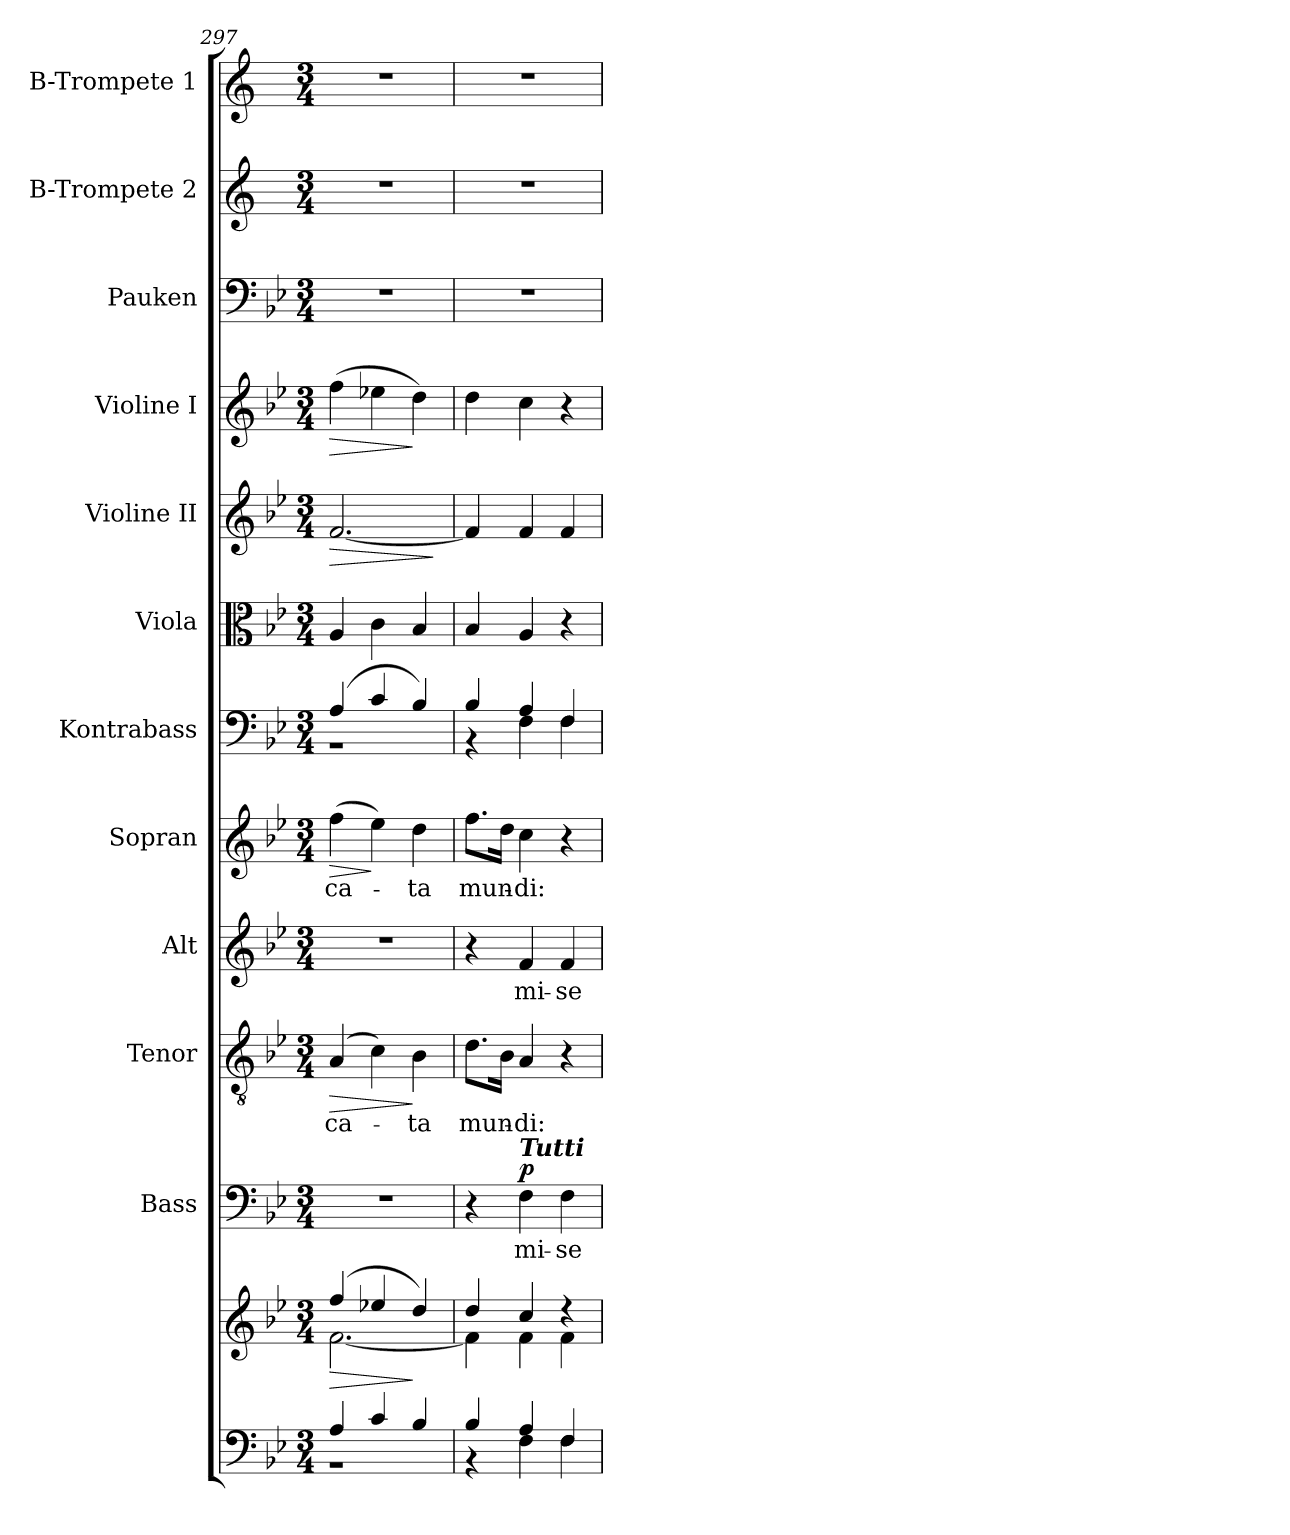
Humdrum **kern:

**kern	**kern	**dynam	**kern	**text	**dynam	**kern	**text	**dynam	**kern	**text	**kern	**text	**dynam	**kern	**kern	**kern	**dynam	**kern	**dynam	**kern	**kern	**kern
*part12	*part12	*part12	*part11	*part11	*part11	*part10	*part10	*part10	*part9	*part9	*part8	*part8	*part8	*part7	*part6	*part5	*part5	*part4	*part4	*part3	*part2	*part1
*staff13	*staff12	*staff12/13	*staff11	*staff11	*staff11	*staff10	*staff10	*staff10	*staff9	*staff9	*staff8	*staff8	*staff8	*staff7	*staff6	*staff5	*staff5	*staff4	*staff4	*staff3	*staff2	*staff1
*	*	*	*I"Bass	*	*	*I"Tenor	*	*	*I"Alt	*	*I"Sopran	*	*	*I"Kontrabass	*I"Viola	*I"Violine II	*	*I"Violine I	*	*I"Pauken	*I"B-Trompete 2	*I"B-Trompete 1
*	*	*	*I'B.	*	*	*I'T.	*	*	*I'A.	*	*I'S.	*	*	*I'Kb.	*I'Vla.	*I'Vl. II	*	*I'Vl. I	*	*I'Pk.	*I'B Trp. 2	*I'B Trp. 1
*clefF4	*clefG2	*	*clefF4	*	*	*clefGv2	*	*	*clefG2	*	*clefG2	*	*	*clefF4	*clefC3	*clefG2	*	*clefG2	*	*clefF4	*clefG2	*clefG2
*	*	*	*	*	*	*	*	*	*	*	*	*	*	*ITrd7c12	*	*	*	*	*	*	*ITrd1c2	*ITrd1c2
*k[b-e-]	*k[b-e-]	*	*k[b-e-]	*	*	*k[b-e-]	*	*	*k[b-e-]	*	*k[b-e-]	*	*	*k[b-e-]	*k[b-e-]	*k[b-e-]	*	*k[b-e-]	*	*k[b-e-]	*k[b-e-]	*k[b-e-]
*B-:	*B-:	*	*B-:	*	*	*B-:	*	*	*B-:	*	*B-:	*	*	*B-:	*B-:	*B-:	*	*B-:	*	*B-:	*B-:	*B-:
*M3/4	*M3/4	*	*M3/4	*	*	*M3/4	*	*	*M3/4	*	*M3/4	*	*	*M3/4	*M3/4	*M3/4	*	*M3/4	*	*M3/4	*M3/4	*M3/4
=297	=297	=297	=297	=297	=297	=297	=297	=297	=297	=297	=297	=297	=297	=297	=297	=297	=297	=297	=297	=297	=297	=297
*^	*	*	*	*	*	*	*	*	*	*	*	*	*	*^	*	*	*	*	*	*	*	*
!	!LO:N:vis=1	!	!LO:HP:b	!	!	!	!	!LO:LY:b	!LO:HP:b	!	!	!	!LO:LY:b	!LO:HP:b	!	!LO:N:vis=1	!	!	!LO:HP:b	!	!LO:HP:b	!	!	!
*	*	*^	*	*	*	*	*	*	*	*	*	*	*	*	*	*	*	*	*	*	*	*	*	*
4A/	2.r	(4ff/	[<2.f\	>	2.r	.	.	(4A/	-ca-	>	2.r	.	(>4ff\	-ca-	>	(<4AA/	2.r	4A/	[2.f/	>	(>4ff\	>	2.r	2.r	2.r
4c/	.	4ee-X/	.	.	.	.	.	4c\)	.	.	.	.	4ee-\)	.	]	4C/	.	4c\	.	.	4ee-X\	.	.	.	.
!	!	!	!	!	!	!	!	!	!LO:LY:b	!	!	!	!	!LO:LY:b	!	!	!	!	!	!	!	!	!	!	!
4B-/	.	4dd/)	.	]	.	.	.	4B-\	-ta	]	.	.	4dd\	-ta	.	4BB-/)	.	4B-/	.	.	4dd\)	]	.	.	.
*v	*v	*	*	*	*	*	*	*	*	*	*	*	*	*	*	*v	*v	*	*	*	*	*	*	*	*
*	*v	*v	*	*	*	*	*	*	*	*	*	*	*	*	*	*	*	*	*	*	*	*	*
.	.	.	.	.	.	.	.	.	.	.	.	.	.	.	.	.	]	.	.	.	.	.
=298	=298	=298	=298	=298	=298	=298	=298	=298	=298	=298	=298	=298	=298	=298	=298	=298	=298	=298	=298	=298	=298	=298
*^	*^	*	*	*	*	*	*	*	*	*	*	*	*	*	*	*	*	*	*	*	*	*
!	!	!	!	!	!	!	!	!	!LO:LY:b	!	!	!	!	!LO:LY:b	!	!	!	!	!	!	!	!	!	!
*	*	*	*	*	*	*	*	*	*	*	*	*	*	*	*	*^	*	*	*	*	*	*	*	*
4B-/	4rBB	4dd/	4f\]	.	4r	.	.	8.d\L	mun-	.	4r	.	8.ff\L	mun-	.	4BB-/	4rBB	4B-/	4f/]	.	4dd\	.	2.r	2.r	2.r
.	.	.	.	.	.	.	.	16B-\Jk	.	.	.	.	16dd\Jk	.	.	.	.	.	.	.	.	.	.	.	.
!	!	!	!	!	!LO:TX:a:Bi:t=Tutti	!	!	!	!	!	!	!	!	!	!	!	!	!	!	!	!	!	!	!	!
!	!	!	!	!	!	!LO:LY:b	!LO:DY:a	!	!LO:LY:b	!	!	!LO:LY:b	!	!LO:LY:b	!	!	!	!	!	!	!	!	!	!	!
4A/	4F\	4cc/	4f\	.	4F\	mi-	p	4A/	-di:	.	4f/	mi-	4cc\	-di:	.	4AA/	4FF\	4A/	4f/	.	4cc\	.	.	.	.
!	!	!	!	!	!	!LO:LY:b	!	!	!	!	!	!LO:LY:b	!	!	!	!	!	!	!	!	!	!	!	!	!
4F/	4F\	4rdd	4f\	.	4F\	-se-	.	4r	.	.	4f/	-se-	4r	.	.	4FF/	4FF\	4r	4f/	.	4r	.	.	.	.
*v	*v	*	*	*	*	*	*	*	*	*	*	*	*	*	*	*v	*v	*	*	*	*	*	*	*	*
*	*v	*v	*	*	*	*	*	*	*	*	*	*	*	*	*	*	*	*	*	*	*	*	*
=	=	=	=	=	=	=	=	=	=	=	=	=	=	=	=	=	=	=	=	=	=	=
*-	*-	*-	*-	*-	*-	*-	*-	*-	*-	*-	*-	*-	*-	*-	*-	*-	*-	*-	*-	*-	*-	*-
